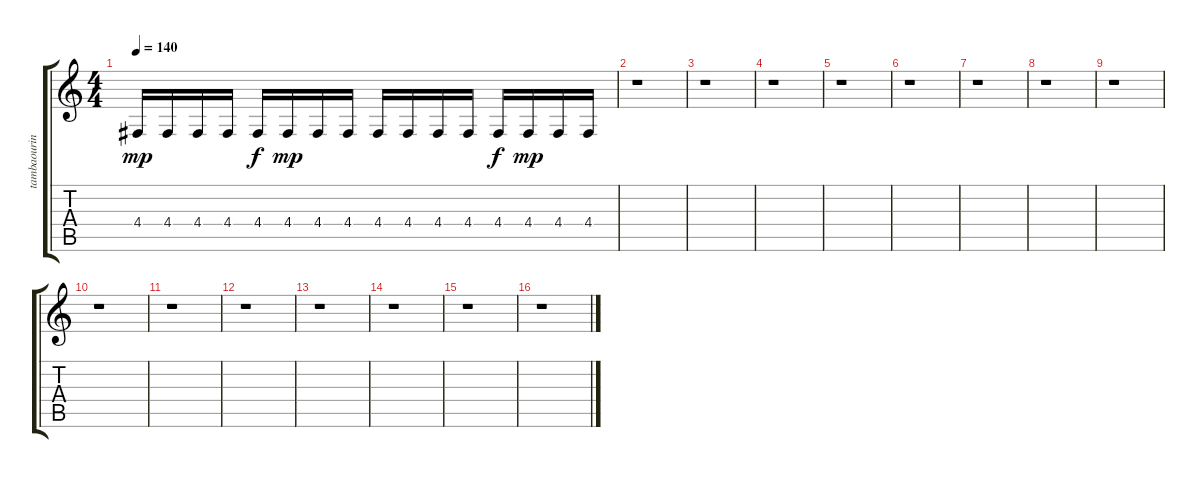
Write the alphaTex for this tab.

\track ("tambaourine etc" "tambaourin") {instrument acousticgrandpiano}
\staff {score tabs}
\tuning (E4 B3 G3 D3 A2 E2) {hide}
\ts (4 4)
\tempo 140
\clef g2
\ks c
4.4.16{dy mp} 4.4.16 4.4.16 4.4.16 4.4.16{dy f} 4.4.16{dy mp} 4.4.16 4.4.16 4.4.16 4.4.16 4.4.16 4.4.16 4.4.16{dy f} 4.4.16{dy mp} 4.4.16 4.4.16 |
r.1 |
r.1 |
r.1 |
r.1 |
r.1 |
r.1 |
r.1 |
r.1 |
r.1 |
r.1 |
r.1 |
r.1 |
r.1 |
r.1 |
r.1
